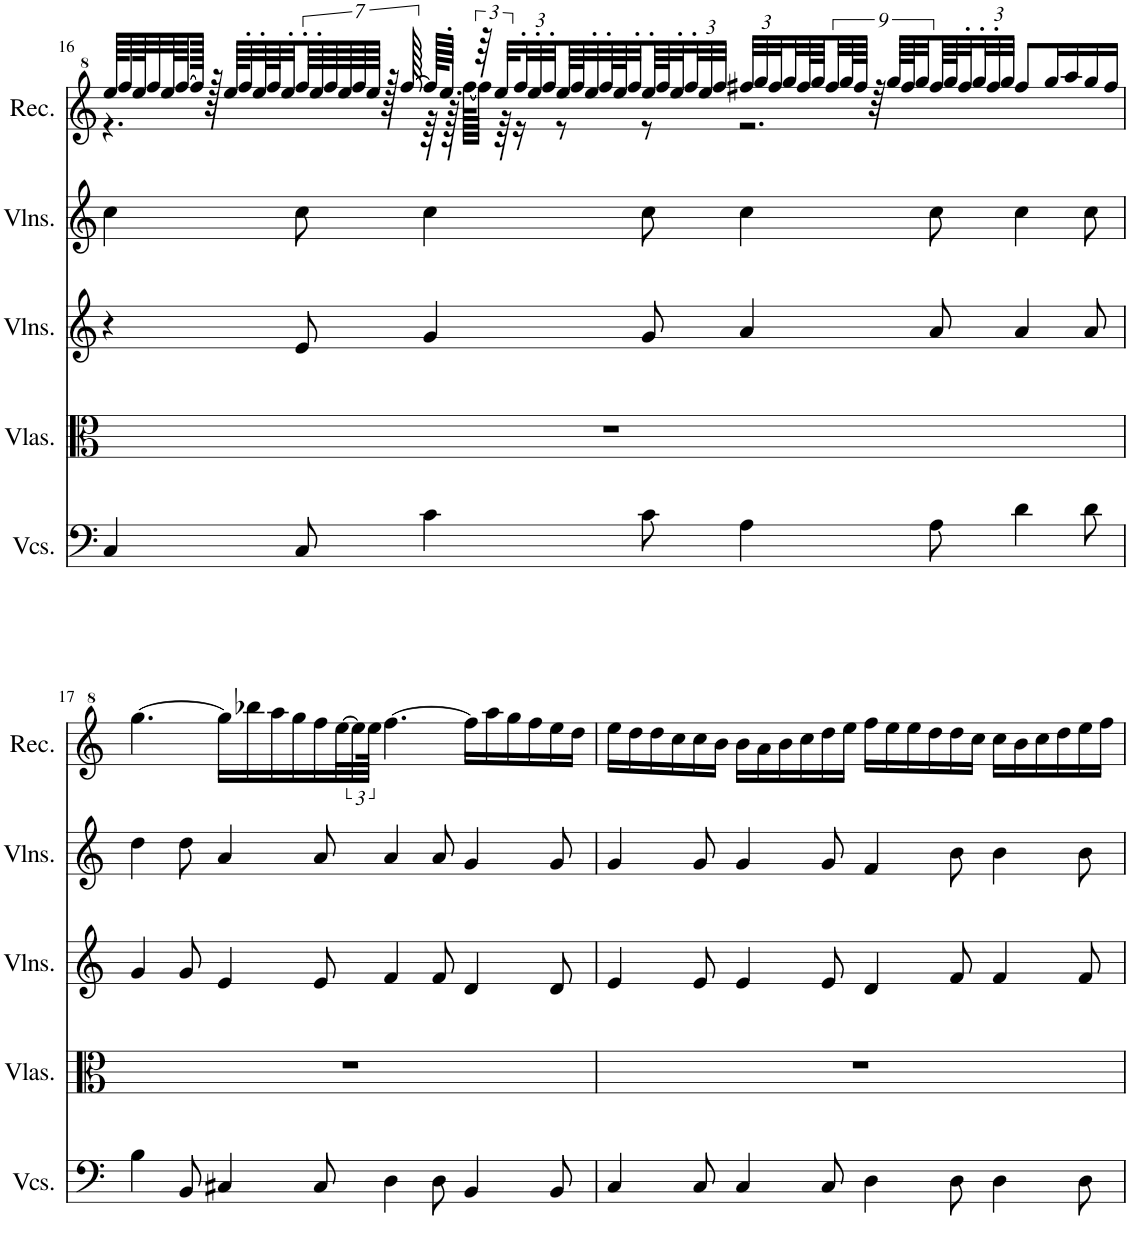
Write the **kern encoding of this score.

**kern	**kern	**kern	**kern	**kern
*part5	*part4	*part3	*part2	*part1
*staff5	*staff4	*staff3	*staff2	*staff1
*I"Violoncellos, Basso Continuo	*I"Violas, Viola	*I"Violins, Violino II	*I"Violins, Violino I	*I"Recorder, Flauto Soprano
*I'Vcs.	*I'Vlas.	*I'Vlns.	*I'Vlns.	*I'Rec.
!!LO:PB:g=z
*clefF4	*clefC3	*clefG2	*clefG2	*clefG^2
*k[]	*k[]	*k[]	*k[]	*k[]
*M12/8	*M12/8	*M12/8	*M12/8	*M12/8
=16	=16	=16	=16	=16
*	*	*	*	*^
4C/	1.r	4r	4cc\	64eee/KLLL	4.r
.	.	.	.	32fff/	.
.	.	.	.	64eee/K	.
.	.	.	.	32fff/	.
.	.	.	.	64eee/L	.
.	.	.	.	[64fff/	.
.	.	.	.	128fff/JJJJk]	.
.	.	.	.	128r	.
.	.	.	.	64eee/KLLL	.
.	.	.	.	32fff'/	.
.	.	.	.	64eee'/L	.
.	.	.	.	64fff/J	.
.	.	.	.	32eee'/	.
8C/	.	8e/	8cc\	56fff'/L	.
.	.	.	.	56eee'/	.
.	.	.	.	56fff/	.
.	.	.	.	56eee/	.
.	.	.	.	56fff/	.
.	.	.	.	56eee/JJJJ	.
.	.	.	.	112r	.
.	.	.	.	[112fff/	.
4c\	.	4g/	4cc\	128fff/KLLLL]	64r
.	.	.	.	64.eee'/JJJJ	.
.	.	.	.	.	128r
.	.	.	.	.	[128fff\KLLLL
.	.	.	.	96r	64fff\JJJJ]
.	.	.	.	48eee/LLL	.
.	.	.	.	.	64r
*	*	*	*	*Xbrackettup	*
.	.	.	.	48fff'/	16r
.	.	.	.	48eee'/	.
.	.	.	.	48fff'/	.
.	.	.	.	64eee/L	8r
.	.	.	.	64fff/J	.
.	.	.	.	32eee'/	.
.	.	.	.	64fff'/L	.
.	.	.	.	64eee/J	.
.	.	.	.	32fff'/	.
8c\	.	8g/	8cc\	64eee'/L	8r
.	.	.	.	64fff/J	.
.	.	.	.	32eee'/	.
.	.	.	.	48fff'/	.
.	.	.	.	48eee/	.
.	.	.	.	48fff/JJJ	.
4A\	.	4a/	4cc\	48fff#X/LLL	2.r
.	.	.	.	48ggg/	.
.	.	.	.	48fff#/	.
.	.	.	.	32ggg/	.
.	.	.	.	64fff#/L	.
.	.	.	.	64ggg/J	.
*	*	*	*	*brackettup	*
.	.	.	.	36fff#/	.
.	.	.	.	72ggg/L	.
.	.	.	.	72fff#/JJJJ	.
.	.	.	.	72r	.
.	.	.	.	72ggg/LLLL	.
.	.	.	.	72fff#/J	.
.	.	.	.	36ggg/	.
8A\	.	8a/	8cc\	64fff#/L	.
.	.	.	.	64ggg/J	.
.	.	.	.	32fff#'/	.
*	*	*	*	*Xbrackettup	*
.	.	.	.	48ggg'/	.
.	.	.	.	48fff#'/	.
.	.	.	.	48ggg/JJJ	.
4d\	.	4a/	4cc\	8fff#/L	.
.	.	.	.	16ggg/L	.
.	.	.	.	16aaa/	.
8d\	.	8a/	8cc\	16ggg/	.
.	.	.	.	16fff#/JJ	.
*	*	*	*	*v	*v
!!LO:LB:g=z
=17	=17	=17	=17	=17
4B\	1.r	4g/	4dd\	[4.ggg\
8BB/	.	8g/	8dd\	.
4C#X/	.	4e/	4a/	16ggg\LL]
.	.	.	.	16bbb-X\
.	.	.	.	16aaa\
.	.	.	.	16ggg\
8C#/	.	8e/	8a/	16fff\
.	.	.	.	[32eee\L
*	*	*	*	*brackettup
.	.	.	.	48eee\]
.	.	.	.	96eee\JJJk
4D\	.	4f/	4a/	[4.fff\
8D\	.	8f/	8a/	.
4BB/	.	4d/	4g/	16fff\LL]
.	.	.	.	16aaa\
.	.	.	.	16ggg\
.	.	.	.	16fff\
8BB/	.	8d/	8g/	16eee\
.	.	.	.	16ddd\JJ
=18	=18	=18	=18	=18
4C/	1.r	4e/	4g/	16eee\LL
.	.	.	.	16ddd\
.	.	.	.	16ddd\
.	.	.	.	16ccc\
8C/	.	8e/	8g/	16ccc\
.	.	.	.	16bb\JJ
4C/	.	4e/	4g/	16bb\LL
.	.	.	.	16aa\
.	.	.	.	16bb\
.	.	.	.	16ccc\
8C/	.	8e/	8g/	16ddd\
.	.	.	.	16eee\JJ
4D\	.	4d/	4f/	16fff\LL
.	.	.	.	16eee\
.	.	.	.	16eee\
.	.	.	.	16ddd\
8D\	.	8f/	8b\	16ddd\
.	.	.	.	16ccc\JJ
4D\	.	4f/	4b\	16ccc\LL
.	.	.	.	16bb\
.	.	.	.	16ccc\
.	.	.	.	16ddd\
8D\	.	8f/	8b\	16eee\
.	.	.	.	16fff\JJ
=	=	=	=	=
*-	*-	*-	*-	*-
